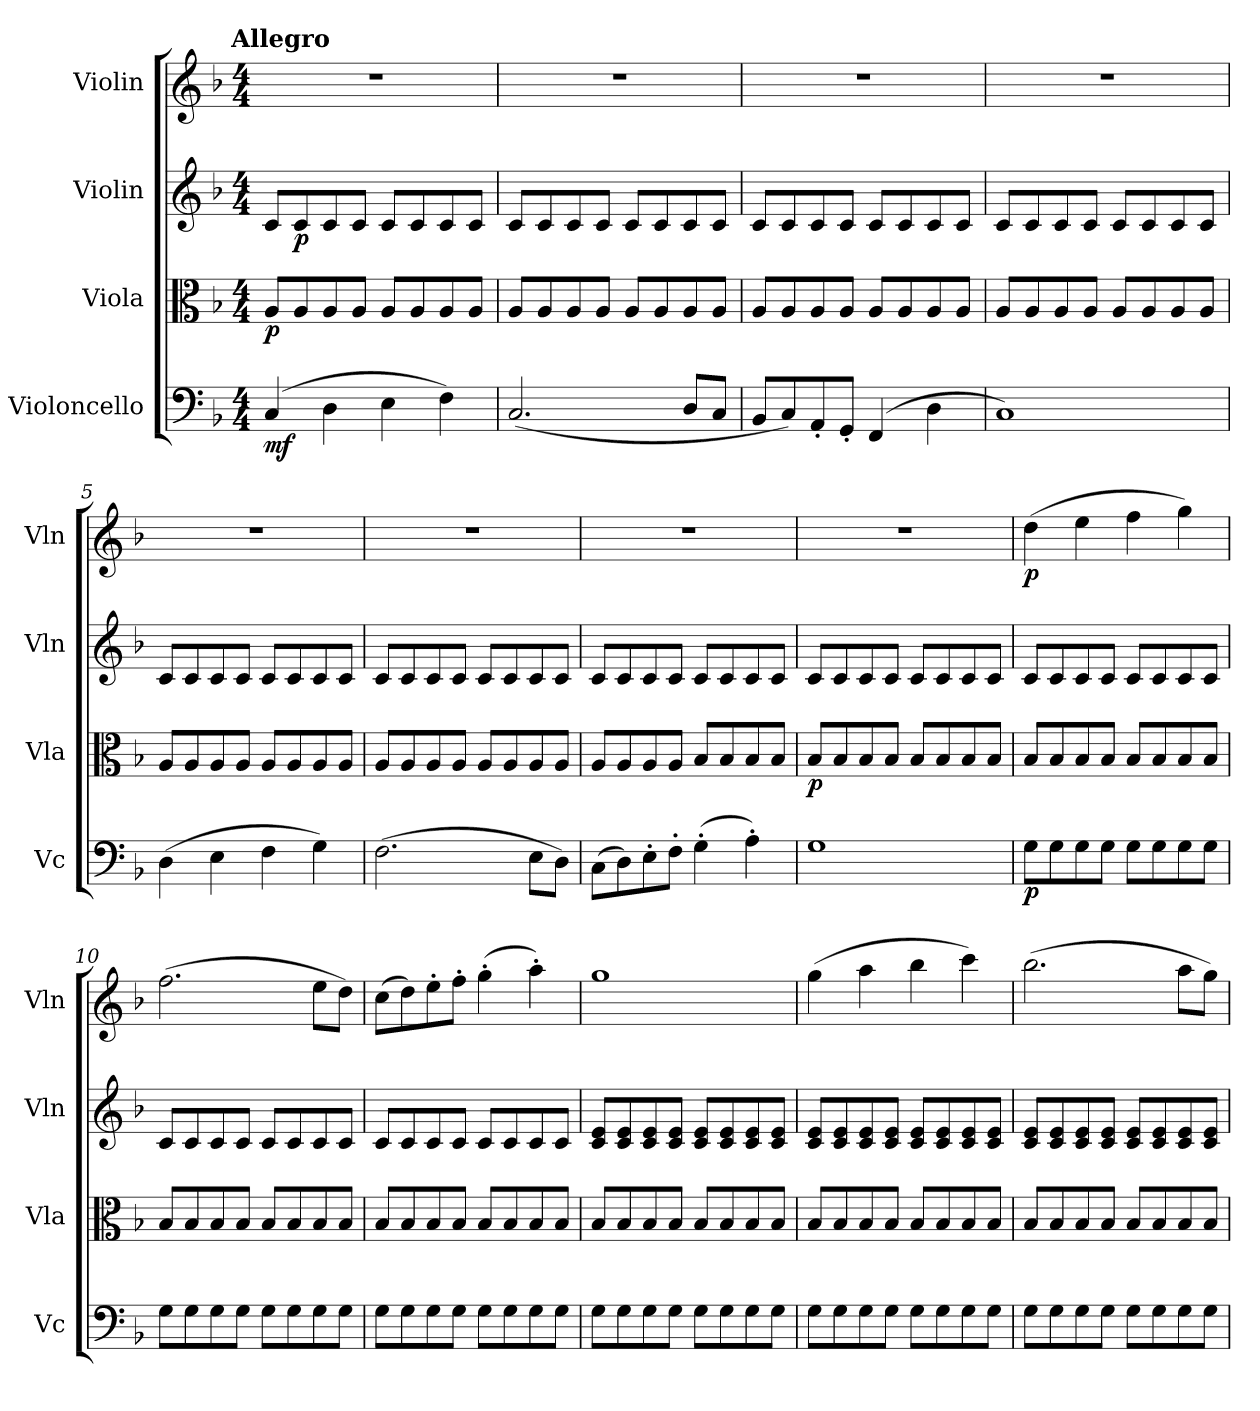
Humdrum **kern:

**kern	**dynam	**kern	**dynam	**kern	**dynam	**kern	**dynam
*part4	*part4	*part3	*part3	*part2	*part2	*part1	*part1
*staff4	*staff4	*staff3	*staff3	*staff2	*staff2	*staff1	*staff1
*I"Violoncello	*	*I"Viola	*	*I"Violin	*	*I"Violin	*
*I'Vc	*	*I'Vla	*	*I'Vln	*	*I'Vln	*
*clefF4	*	*clefC3	*	*clefG2	*	*clefG2	*
*k[b-]	*	*k[b-]	*	*k[b-]	*	*k[b-]	*
!!LO:TX:omd:t=Allegro
*M4/4	*	*M4/4	*	*M4/4	*	*M4/4	*
*MM160	*	*MM160	*	*MM160	*	*MM160	*
=1	=1	=1	=1	=1	=1	=1	=1
(4C/	mf	8A/L	p	8c/L	.	1r	.
.	.	8A/	.	8c/	p	.	.
4D\	.	8A/	.	8c/	.	.	.
.	.	8A/J	.	8c/J	.	.	.
4E\	.	8A/L	.	8c/L	.	.	.
.	.	8A/	.	8c/	.	.	.
4F\)	.	8A/	.	8c/	.	.	.
.	.	8A/J	.	8c/J	.	.	.
=2	=2	=2	=2	=2	=2	=2	=2
(2.C/	.	8A/L	.	8c/L	.	1r	.
.	.	8A/	.	8c/	.	.	.
.	.	8A/	.	8c/	.	.	.
.	.	8A/J	.	8c/J	.	.	.
.	.	8A/L	.	8c/L	.	.	.
.	.	8A/	.	8c/	.	.	.
8D/L	.	8A/	.	8c/	.	.	.
8C/J	.	8A/J	.	8c/J	.	.	.
=3	=3	=3	=3	=3	=3	=3	=3
8BB-/L	.	8A/L	.	8c/L	.	1r	.
8C/)	.	8A/	.	8c/	.	.	.
8AA'/	.	8A/	.	8c/	.	.	.
8GG'/J	.	8A/J	.	8c/J	.	.	.
(4FF/	.	8A/L	.	8c/L	.	.	.
.	.	8A/	.	8c/	.	.	.
4D\	.	8A/	.	8c/	.	.	.
.	.	8A/J	.	8c/J	.	.	.
=4	=4	=4	=4	=4	=4	=4	=4
1C)	.	8A/L	.	8c/L	.	1r	.
.	.	8A/	.	8c/	.	.	.
.	.	8A/	.	8c/	.	.	.
.	.	8A/J	.	8c/J	.	.	.
.	.	8A/L	.	8c/L	.	.	.
.	.	8A/	.	8c/	.	.	.
.	.	8A/	.	8c/	.	.	.
.	.	8A/J	.	8c/J	.	.	.
=5	=5	=5	=5	=5	=5	=5	=5
(4D\	.	8A/L	.	8c/L	.	1r	.
.	.	8A/	.	8c/	.	.	.
4E\	.	8A/	.	8c/	.	.	.
.	.	8A/J	.	8c/J	.	.	.
4F\	.	8A/L	.	8c/L	.	.	.
.	.	8A/	.	8c/	.	.	.
4G\)	.	8A/	.	8c/	.	.	.
.	.	8A/J	.	8c/J	.	.	.
=6	=6	=6	=6	=6	=6	=6	=6
(2.F\	.	8A/L	.	8c/L	.	1r	.
.	.	8A/	.	8c/	.	.	.
.	.	8A/	.	8c/	.	.	.
.	.	8A/J	.	8c/J	.	.	.
.	.	8A/L	.	8c/L	.	.	.
.	.	8A/	.	8c/	.	.	.
8E\L	.	8A/	.	8c/	.	.	.
8D\J)	.	8A/J	.	8c/J	.	.	.
=7	=7	=7	=7	=7	=7	=7	=7
(8C\L	.	8A/L	.	8c/L	.	1r	.
8D\)	.	8A/	.	8c/	.	.	.
8E'\	.	8A/	.	8c/	.	.	.
8F'\J	.	8A/J	.	8c/J	.	.	.
(4G'\	.	8B-/L	.	8c/L	.	.	.
.	.	8B-/	.	8c/	.	.	.
4A'\)	.	8B-/	.	8c/	.	.	.
.	.	8B-/J	.	8c/J	.	.	.
=8	=8	=8	=8	=8	=8	=8	=8
1G	.	8B-/L	p	8c/L	.	1r	.
.	.	8B-/	.	8c/	.	.	.
.	.	8B-/	.	8c/	.	.	.
.	.	8B-/J	.	8c/J	.	.	.
.	.	8B-/L	.	8c/L	.	.	.
.	.	8B-/	.	8c/	.	.	.
.	.	8B-/	.	8c/	.	.	.
.	.	8B-/J	.	8c/J	.	.	.
=9	=9	=9	=9	=9	=9	=9	=9
8G\L	p	8B-/L	.	8c/L	.	(4dd\	p
8G\	.	8B-/	.	8c/	.	.	.
8G\	.	8B-/	.	8c/	.	4ee\	.
8G\J	.	8B-/J	.	8c/J	.	.	.
8G\L	.	8B-/L	.	8c/L	.	4ff\	.
8G\	.	8B-/	.	8c/	.	.	.
8G\	.	8B-/	.	8c/	.	4gg\)	.
8G\J	.	8B-/J	.	8c/J	.	.	.
=10	=10	=10	=10	=10	=10	=10	=10
8G\L	.	8B-/L	.	8c/L	.	(2.ff\	.
8G\	.	8B-/	.	8c/	.	.	.
8G\	.	8B-/	.	8c/	.	.	.
8G\J	.	8B-/J	.	8c/J	.	.	.
8G\L	.	8B-/L	.	8c/L	.	.	.
8G\	.	8B-/	.	8c/	.	.	.
8G\	.	8B-/	.	8c/	.	8ee\L	.
8G\J	.	8B-/J	.	8c/J	.	8dd\J)	.
=11	=11	=11	=11	=11	=11	=11	=11
8G\L	.	8B-/L	.	8c/L	.	(8cc\L	.
8G\	.	8B-/	.	8c/	.	8dd\)	.
8G\	.	8B-/	.	8c/	.	8ee'\	.
8G\J	.	8B-/J	.	8c/J	.	8ff'\J	.
8G\L	.	8B-/L	.	8c/L	.	(4gg'\	.
8G\	.	8B-/	.	8c/	.	.	.
8G\	.	8B-/	.	8c/	.	4aa'\)	.
8G\J	.	8B-/J	.	8c/J	.	.	.
=12	=12	=12	=12	=12	=12	=12	=12
8G\L	.	8B-/L	.	8c/ 8e/L	.	1gg	.
8G\	.	8B-/	.	8c/ 8e/	.	.	.
8G\	.	8B-/	.	8c/ 8e/	.	.	.
8G\J	.	8B-/J	.	8c/ 8e/J	.	.	.
8G\L	.	8B-/L	.	8c/ 8e/L	.	.	.
8G\	.	8B-/	.	8c/ 8e/	.	.	.
8G\	.	8B-/	.	8c/ 8e/	.	.	.
8G\J	.	8B-/J	.	8c/ 8e/J	.	.	.
=13	=13	=13	=13	=13	=13	=13	=13
8G\L	.	8B-/L	.	8c/ 8e/L	.	(4gg\	.
8G\	.	8B-/	.	8c/ 8e/	.	.	.
8G\	.	8B-/	.	8c/ 8e/	.	4aa\	.
8G\J	.	8B-/J	.	8c/ 8e/J	.	.	.
8G\L	.	8B-/L	.	8c/ 8e/L	.	4bb-\	.
8G\	.	8B-/	.	8c/ 8e/	.	.	.
8G\	.	8B-/	.	8c/ 8e/	.	4ccc\)	.
8G\J	.	8B-/J	.	8c/ 8e/J	.	.	.
=14	=14	=14	=14	=14	=14	=14	=14
8G\L	.	8B-/L	.	8c/ 8e/L	.	(2.bb-\	.
8G\	.	8B-/	.	8c/ 8e/	.	.	.
8G\	.	8B-/	.	8c/ 8e/	.	.	.
8G\J	.	8B-/J	.	8c/ 8e/J	.	.	.
8G\L	.	8B-/L	.	8c/ 8e/L	.	.	.
8G\	.	8B-/	.	8c/ 8e/	.	.	.
8G\	.	8B-/	.	8c/ 8e/	.	8aa\L	.
8G\J	.	8B-/J	.	8c/ 8e/J	.	8gg\J)	.
=	=	=	=	=	=	=	=
*-	*-	*-	*-	*-	*-	*-	*-
